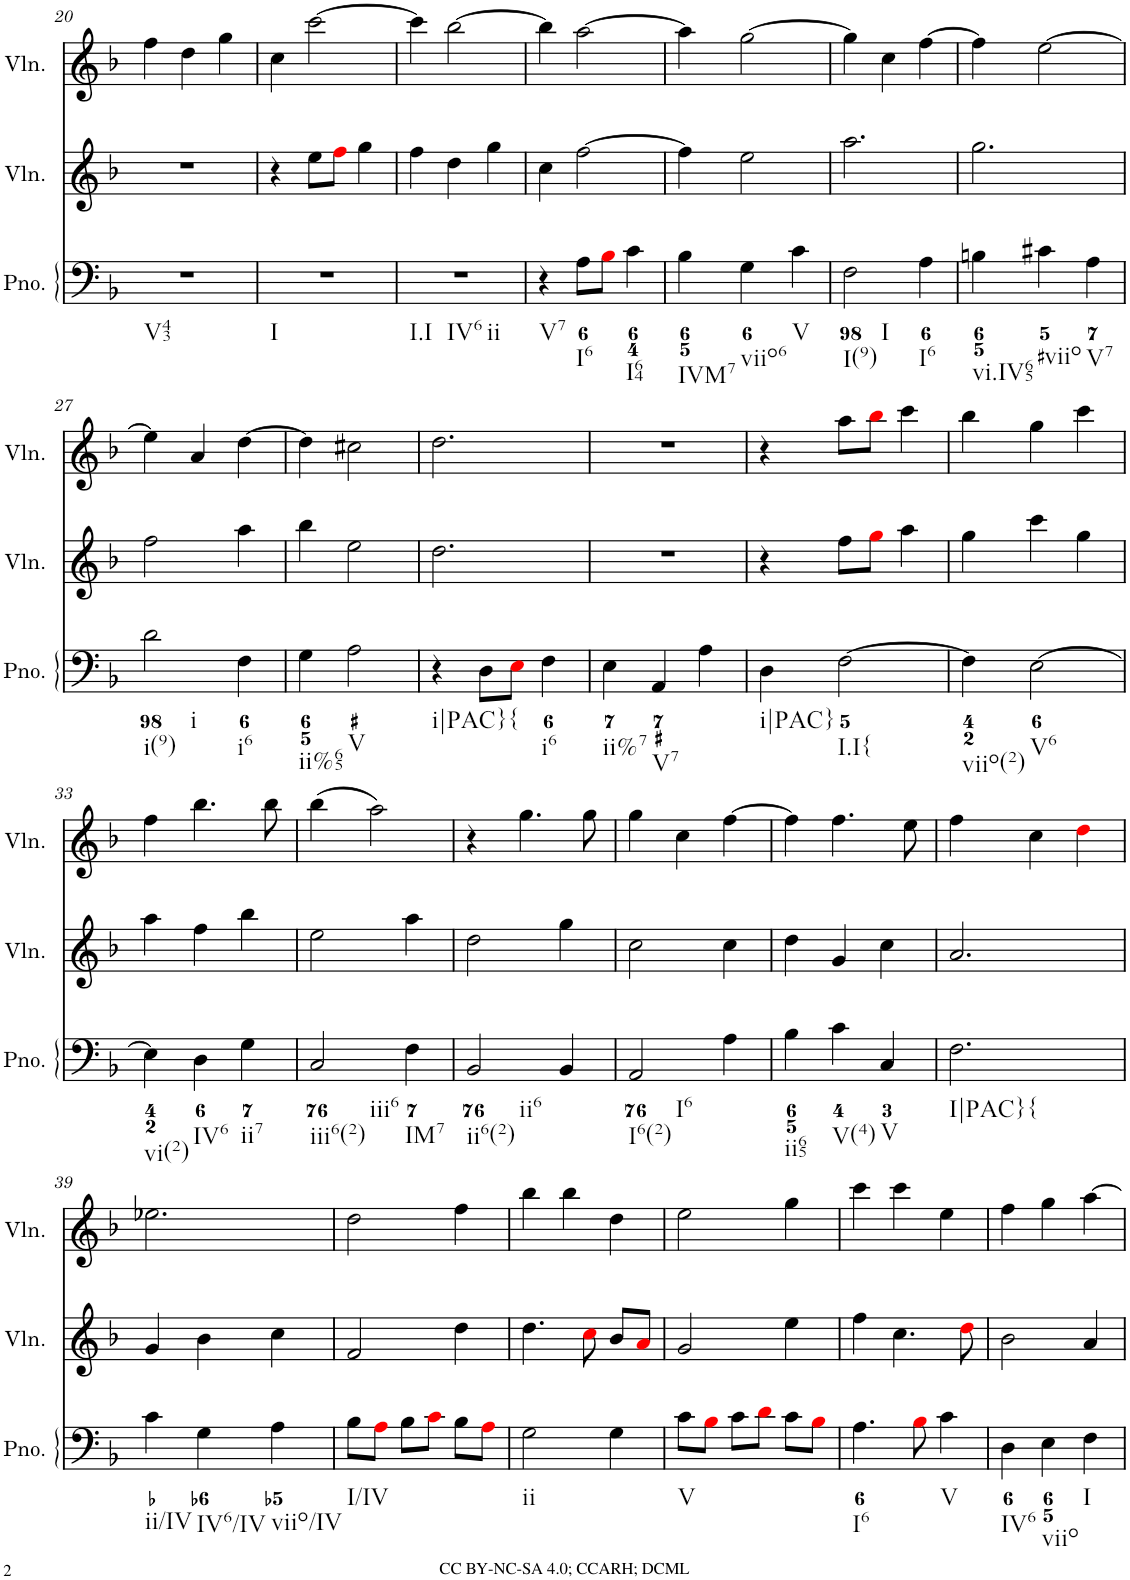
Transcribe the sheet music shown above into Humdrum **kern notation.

**kern	**kern	**kern
*part3	*part2	*part1
*staff3	*staff2	*staff1
*I"Piano	*I"Violin	*I"Violin
*I'Pno.	*I'Vln.	*I'Vln.
!!LO:PB:g=z
*clefF4	*clefG2	*clefG2
*k[b-]	*k[b-]	*k[b-]
*M3/4	*M3/4	*M3/4
=20	=20	=20
!LO:TX:b:t=V43	!	!
2.r	2.r	4ff\
.	.	4dd\
.	.	4gg\
=21	=21	=21
!LO:TX:b:t=I	!	!
2.r	4r	4cc\
.	8ee\L	[2ccc\
.	8ffi\J	.
.	4gg\	.
=22	=22	=22
!LO:TX:b:t=I.I	!	!
!LO:TX:b:t=IV6	!	!
!LO:TX:b:t=ii	!	!
2.r	4ff\	4ccc\]
.	4dd\	[2bb-\
.	4gg\	.
=23	=23	=23
!LO:TX:b:t=V7	!	!
4r	4cc\	4bb-\]
!LO:TX:b:t=I6	!	!
8A\L	[2ff\	[2aa\
8B-i\J	.	.
!LO:TX:b:t=I64	!	!
4c\	.	.
=24	=24	=24
!LO:TX:b:t=IVM7	!	!
4B-\	4ff\]	4aa\]
!LO:TX:b:t=viio6	!	!
4G\	2ee\	[2gg\
!LO:TX:b:t=V	!	!
4c\	.	.
=25	=25	=25
!LO:TX:b:t=I(9)	!	!
!LO:TX:b:t=I	!	!
2F\	2.aa\	4gg\]
.	.	4cc\
!LO:TX:b:t=I6	!	!
4A\	.	[4ff\
=26	=26	=26
!LO:TX:b:t=vi.IV65	!	!
4Bn\	2.gg\	4ff\]
!LO:TX:b:t=#viio	!	!
4c#X\	.	[2ee\
!LO:TX:b:t=V7	!	!
4A\	.	.
!!LO:LB:g=z
=27	=27	=27
!LO:TX:b:t=i(9)	!	!
!LO:TX:b:t=i	!	!
2d\	2ff\	4ee\]
.	.	4a/
!LO:TX:b:t=i6	!	!
4F\	4aa\	[4dd\
=28	=28	=28
!LO:TX:b:t=ii%65	!	!
4G\	4bb-\	4dd\]
!LO:TX:b:t=V	!	!
2A\	2ee\	2cc#X\
=29	=29	=29
!LO:TX:b:t=i|PAC}{	!	!
4r	2.dd\	2.dd\
8D\L	.	.
8Ei\J	.	.
!LO:TX:b:t=i6	!	!
4F\	.	.
=30	=30	=30
!LO:TX:b:t=ii%7	!	!
4E\	2.r	2.r
!LO:TX:b:t=V7	!	!
4AA/	.	.
4A\	.	.
=31	=31	=31
!LO:TX:b:t=i|PAC}	!	!
4D\	4r	4r
!LO:TX:b:t=I.I{	!	!
[2F\	8ff\L	8aa\L
.	8ggi\J	8bb-i\J
.	4aa\	4ccc\
=32	=32	=32
!LO:TX:b:t=viio(2)	!	!
4F\]	4gg\	4bb-\
!LO:TX:b:t=V6	!	!
[2E\	4ccc\	4gg\
.	4gg\	4ccc\
!!LO:LB:g=z
=33	=33	=33
!LO:TX:b:t=vi(2)	!	!
4E\]	4aa\	4ff\
!LO:TX:b:t=IV6	!	!
4D\	4ff\	4.bb-\
!LO:TX:b:t=ii7	!	!
4G\	4bb-\	.
.	.	8bb-\
=34	=34	=34
!LO:TX:b:t=iii6(2)	!	!
!LO:TX:b:t=iii6	!	!
2C/	2ee\	(4bb-\
.	.	2aa\)
!LO:TX:b:t=IM7	!	!
4F\	4aa\	.
=35	=35	=35
!LO:TX:b:t=ii6(2)	!	!
!LO:TX:b:t=ii6	!	!
2BB-/	2dd\	4r
.	.	4.gg\
4BB-/	4gg\	.
.	.	8gg\
=36	=36	=36
!LO:TX:b:t=I6(2)	!	!
!LO:TX:b:t=I6	!	!
2AA/	2cc\	4gg\
.	.	4cc\
4A\	4cc\	[4ff\
=37	=37	=37
!LO:TX:b:t=ii65	!	!
4B-\	4dd\	4ff\]
!LO:TX:b:t=V(4)	!	!
4c\	4g/	4.ff\
!LO:TX:b:t=V	!	!
4C/	4cc\	.
.	.	8ee\
=38	=38	=38
!LO:TX:b:t=I|PAC}	!	!
!LO:TX:b:t={	!	!
2.F\	2.a/	4ff\
.	.	4cc\
.	.	4ddi\
!!LO:LB:g=z
=39	=39	=39
!LO:TX:b:t=ii/IV	!	!
4c\	4g/	2.ee-X\
!LO:TX:b:t=IV6/IV	!	!
4G\	4b-\	.
!LO:TX:b:t=viio/IV	!	!
4A\	4cc\	.
=40	=40	=40
!LO:TX:b:t=I/IV	!	!
8B-\L	2f/	2dd\
8Ai\J	.	.
8B-\L	.	.
8ci\J	.	.
8B-\L	4dd\	4ff\
8Ai\J	.	.
=41	=41	=41
!LO:TX:b:t=ii	!	!
2G\	4.dd\	4bb-\
.	.	4bb-\
.	8cci\	.
4G\	8b-/L	4dd\
.	8ai/J	.
=42	=42	=42
!LO:TX:b:t=V	!	!
8c\L	2g/	2ee\
8B-i\J	.	.
8c\L	.	.
8di\J	.	.
8c\L	4ee\	4gg\
8B-i\J	.	.
=43	=43	=43
!LO:TX:b:t=I6	!	!
4.A\	4ff\	4ccc\
.	4.cc\	4ccc\
8B-i\	.	.
!LO:TX:b:t=V	!	!
4c\	.	4ee\
.	8ddi\	.
=44	=44	=44
!LO:TX:b:t=IV6	!	!
4D\	2b-\	4ff\
!LO:TX:b:t=viio	!	!
4E\	.	4gg\
!LO:TX:b:t=I	!	!
4F\	4a/	[4aa\
=	=	=
*-	*-	*-
